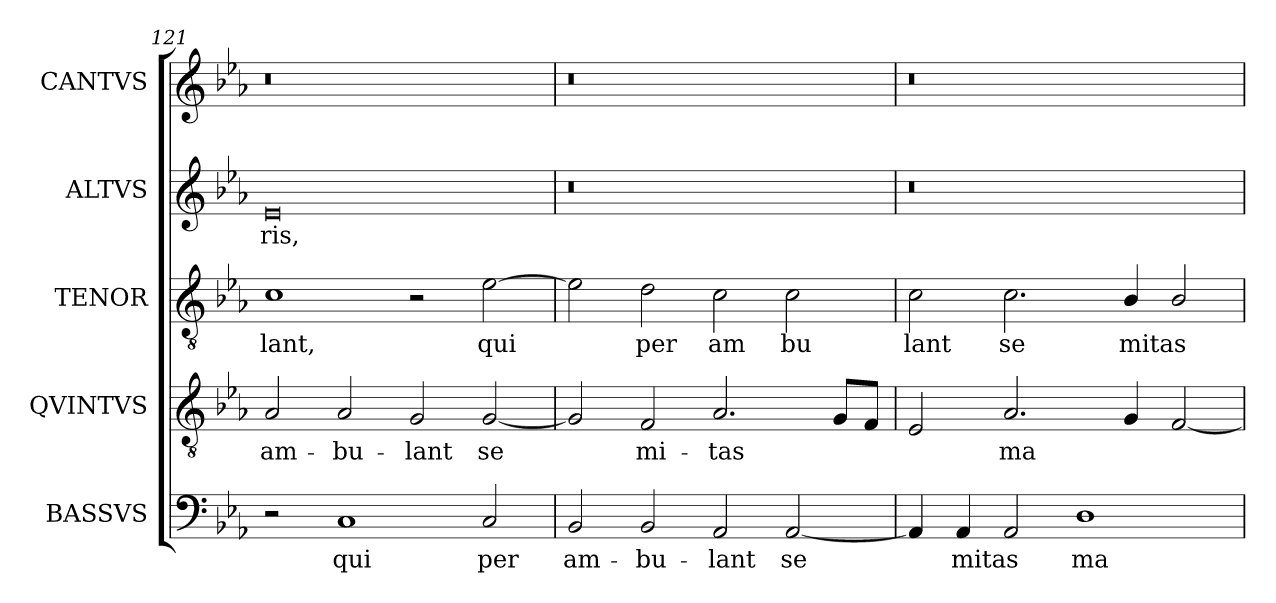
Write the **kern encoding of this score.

**kern	**text	**kern	**text	**kern	**text	**kern	**text	**kern
*part5	*part5	*part4	*part4	*part3	*part3	*part2	*part2	*part1
*staff5	*staff5	*staff4	*staff4	*staff3	*staff3	*staff2	*staff2	*staff1
*I"BASSVS	*	*I"QVINTVS	*	*I"TENOR	*	*I"ALTVS	*	*I"CANTVS
*clefF4	*	*clefGv2	*	*clefGv2	*	*clefG2	*	*clefG2
*k[b-e-a-]	*	*k[b-e-a-]	*	*k[b-e-a-]	*	*k[b-e-a-]	*	*k[b-e-a-]
*E-:	*	*E-:	*	*E-:	*	*E-:	*	*E-:
=121	=121	=121	=121	=121	=121	=121	=121	=121
!	!	!	!LO:LY:b:cj	!	!LO:LY:b:cj	!	!LO:LY:b:cj	!
2r	.	2A-/	am-	1c	lant,	0e-	ris,	0r
!	!LO:LY:b:cj	!	!LO:LY:b:cj	!	!	!	!	!
1C	qui	2A-/	-bu-	.	.	.	.	.
!	!	!	!LO:LY:b:cj	!	!	!	!	!
.	.	2G/	-lant	2r	.	.	.	.
!	!LO:LY:b:cj	!	!LO:LY:b:cj	!	!LO:LY:b:cj	!	!	!
2C/	per	[<2G/	se-	[<2e-\	qui	.	.	.
!!LO:LB:g=z
=122	=122	=122	=122	=122	=122	=122	=122	=122
!	!LO:LY:b:cj	!	!LO:LY:b:cj	!	!LO:LY:b:cj	!	!	!
2BB-/	am-	2G/]	--	2e-\]	.	0r	.	0r
!	!LO:LY:b:cj	!	!LO:LY:b:cj	!	!LO:LY:b:cj	!	!	!
2BB-/	-bu-	2F/	-mi-	2d\	per	.	.	.
!	!LO:LY:b:cj	!	!LO:LY:b:cj	!	!LO:LY:b:cj	!	!	!
2AA-/	-lant	2.A-/	-tas	2c\	am	.	.	.
!	!LO:LY:b:cj	!	!	!	!LO:LY:b:cj	!	!	!
[<2AA-/	se-	.	.	2c\	bu	.	.	.
!	!	!	!LO:LY:b:cj	!	!	!	!	!
.	.	8G/L	.	.	.	.	.	.
!	!	!	!LO:LY:b:cj	!	!	!	!	!
.	.	8F/J	.	.	.	.	.	.
=123	=123	=123	=123	=123	=123	=123	=123	=123
!	!LO:LY:b:cj	!	!LO:LY:b:cj	!	!LO:LY:b:cj	!	!	!
4AA-/]	--	2E-/	.	2c\	lant	0r	.	0r
!	!LO:LY:b:cj	!	!	!	!	!	!	!
4AA-/	-mitas	.	.	.	.	.	.	.
!	!LO:LY:b:cj	!	!LO:LY:b:cj	!	!LO:LY:b:cj	!	!	!
2AA-/	.	2.A-/	ma-	2.c\	se	.	.	.
!	!LO:LY:b:cj	!	!	!	!	!	!	!
1D	ma-	.	.	.	.	.	.	.
!	!	!	!LO:LY:b:cj	!	!LO:LY:b:cj	!	!	!
.	.	4G/	--	4B-/	mitas	.	.	.
!	!	!	!LO:LY:b:cj	!	!LO:LY:b:cj	!	!	!
.	.	[<2F/	--	2B-/	.	.	.	.
=	=	=	=	=	=	=	=	=
*-	*-	*-	*-	*-	*-	*-	*-	*-
